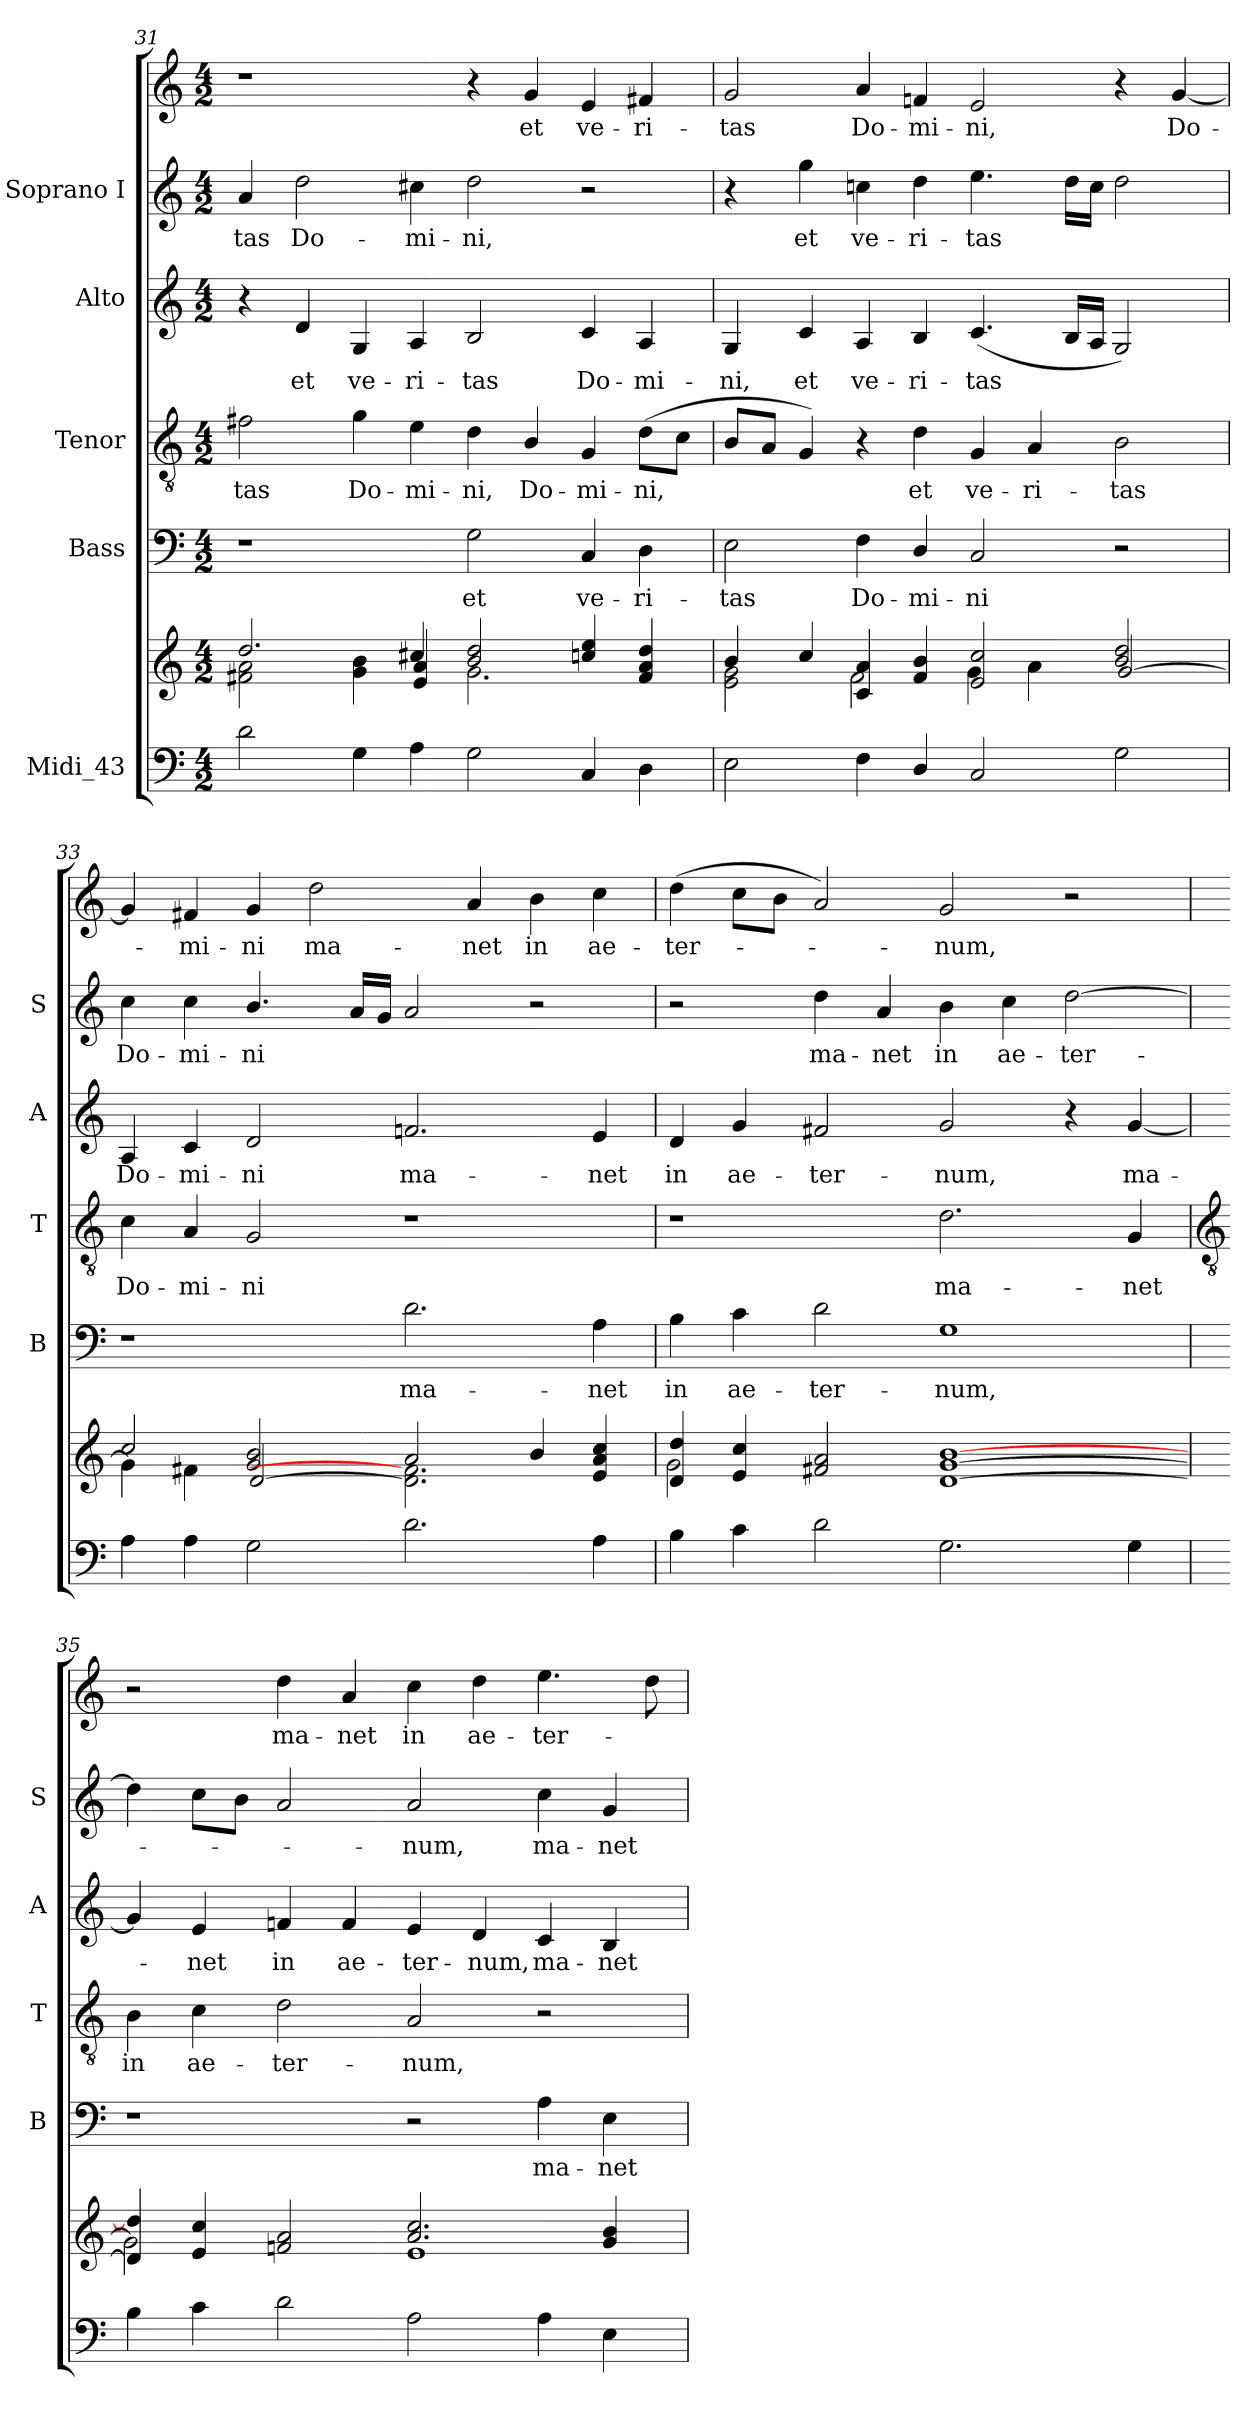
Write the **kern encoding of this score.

**kern	**kern	**kern	**text	**kern	**text	**kern	**text	**kern	**text	**kern	**text
*part5	*part5	*part4	*part4	*part3	*part3	*part2	*part2	*part1	*part1	*part1	*part1
*staff7	*staff6	*staff5	*staff5	*staff4	*staff4	*staff3	*staff3	*staff2	*staff2	*staff1	*staff1
*I"Midi_43	*	*I"Bass	*	*I"Tenor	*	*I"Alto	*	*I"Soprano I	*	*	*
*	*	*I'B	*	*I'T	*	*I'A	*	*I'S	*	*	*
!!LO:LB:g=z
*clefF4	*clefG2	*clefF4	*	*clefGv2	*	*clefG2	*	*clefG2	*	*clefG2	*
*k[]	*k[]	*k[]	*	*k[]	*	*k[]	*	*k[]	*	*k[]	*
*C:	*C:	*C:	*	*C:	*	*C:	*	*C:	*	*C:	*
*M4/2	*M4/2	*M4/2	*	*M4/2	*	*M4/2	*	*M4/2	*	*M4/2	*
=31	=31	=31	=31	=31	=31	=31	=31	=31	=31	=31	=31
*	*^	*	*	*	*	*	*	*	*	*	*
*	*	*^	*	*	*	*	*	*	*	*	*	*
!	!	!	!	!	!	!	!LO:LY:b	!	!	!	!LO:LY:b	!	!
2d	2.dd/	0ryy	2f#X\ 2a\	1r	.	2f#X	-tas	4r	.	4a	-tas	1r	.
!	!	!	!	!	!	!	!	!	!LO:LY:b	!	!LO:LY:b	!	!
.	.	.	.	.	.	.	.	4d	et	2dd	Do-	.	.
!	!	!	!	!	!	!	!LO:LY:b	!	!LO:LY:b	!	!	!	!
4G	.	.	4g\ 4b\	.	.	4g	Do-	4G	ve-	.	.	.	.
!	!	!	!	!	!	!	!LO:LY:b	!	!LO:LY:b	!	!LO:LY:b	!	!
4A	4cc#X/	.	4e/ 4a/	.	.	4e	-mi-	4A	-ri-	4cc#X	-mi-	.	.
!	!	!	!	!	!LO:LY:b	!	!LO:LY:b	!	!LO:LY:b	!	!LO:LY:b	!	!
2G	2b/ 2dd/	.	2.g\	2G	et	4d	-ni,	2B	-tas	2dd	-ni,	4r	.
!	!	!	!	!	!	!	!LO:LY:b	!	!	!	!	!	!LO:LY:b
.	.	.	.	.	.	4B/	Do-	.	.	.	.	4g	-et
!	!	!	!	!	!LO:LY:b	!	!LO:LY:b	!	!LO:LY:b	!	!	!	!LO:LY:b
4C	4ccn/ 4ee/	.	.	4C	ve-	4G	-mi-	4c	Do-	2r	.	4e	ve-
!	!	!	!	!	!LO:LY:b	!	!LO:LY:b	!	!LO:LY:b	!	!	!	!LO:LY:b
4D	4f#/ 4a/ 4dd/	.	4ryy	4D	-ri-	(<8dL	-ni,	4A	-mi-	.	.	4f#X	-ri-
.	.	.	.	.	.	8cJ	.	.	.	.	.	.	.
=32	=32	=32	=32	=32	=32	=32	=32	=32	=32	=32	=32	=32	=32
!	!	!	!	!	!LO:LY:b	!	!	!	!LO:LY:b	!	!	!	!LO:LY:b
2E	4b/	0ryy	2e\ 2g\	2E	-tas	8BL	.	4G	-ni,	4r	.	2g	tas
.	.	.	.	.	.	8AJ	.	.	.	.	.	.	.
!	!	!	!	!	!	!	!	!	!LO:LY:b	!	!LO:LY:b	!	!
.	4cc/	.	.	.	.	4G)	.	4c	et	4gg	et	.	.
!	!	!	!	!	!LO:LY:b	!	!	!	!LO:LY:b	!	!LO:LY:b	!	!LO:LY:b
4F	4c/ 4a/	.	2f\	4F	Do-	4r	.	4A	ve-	4ccn	ve-	4a	Do-
!	!	!	!	!	!LO:LY:b	!	!LO:LY:b	!	!LO:LY:b	!	!LO:LY:b	!	!LO:LY:b
4D/	4f/ 4b/	.	.	4D/	-mi-	4d	et	4B	-ri-	4dd	-ri-	4fn	-mi-
!	!	!	!	!	!LO:LY:b	!	!LO:LY:b	!	!LO:LY:b	!	!LO:LY:b	!	!LO:LY:b
2C	2e/ 2cc/	.	4g\	2C	-ni	4G	ve-	(<4.c	-tas	4.ee	-tas	2e	-ni,
!	!	!	!	!	!	!	!LO:LY:b	!	!	!	!	!	!
.	.	.	4a\	.	.	4A	-ri-	.	.	.	.	.	.
.	.	.	.	.	.	.	.	16BLL	.	16ddLL	.	.	.
.	.	.	.	.	.	.	.	16AJJ	.	16ccJJ	.	.	.
!	!	!	!	!	!	!	!LO:LY:b	!	!	!	!	!	!
2G	2b/ 2dd/	.	[2g/	2r	.	2B	-tas	2G)	.	2dd	.	4r	.
!	!	!	!	!	!	!	!	!	!	!	!	!	!LO:LY:b
.	.	.	.	.	.	.	.	.	.	.	.	[4g	Do-
=33	=33	=33	=33	=33	=33	=33	=33	=33	=33	=33	=33	=33	=33
!	!	!	!	!	!	!	!LO:LY:b	!	!LO:LY:b	!	!LO:LY:b	!	!
4A	2cc/	0ryy	4g\]	1r	.	4c	Do-	4A	Do-	4cc	-Do-	4g]	.
!	!	!	!	!	!	!	!LO:LY:b	!	!LO:LY:b	!	!LO:LY:b	!	!LO:LY:b
4A	.	.	4f#X\	.	.	4A	-mi-	4c	-mi-	4cc	-mi-	4f#X	mi-
!	!	!	!	!	!	!	!LO:LY:b	!	!LO:LY:b	!	!LO:LY:b	!	!LO:LY:b
2G	2g/ 2b/	.	[2d/	.	.	2G	-ni	2d	-ni	4.b/	-ni	4g	-ni
!	!	!	!	!	!	!	!	!	!	!	!	!	!LO:LY:b
.	.	.	.	.	.	.	.	.	.	.	.	2dd	ma-
.	.	.	.	.	.	.	.	.	.	16aLL	.	.	.
.	.	.	.	.	.	.	.	.	.	16gJJ	.	.	.
!	!	!	!	!	!LO:LY:b	!	!	!	!LO:LY:b	!	!	!	!
2.d	2a/	.	2.d\] 2.f\]	2.d	ma-	1r	.	2.fn	ma-	2a	.	.	.
!	!	!	!	!	!	!	!	!	!	!	!	!	!LO:LY:b
.	.	.	.	.	.	.	.	.	.	.	.	4a	-net
!	!	!	!	!	!	!	!	!	!	!	!	!	!LO:LY:b
.	4b/	.	.	.	.	.	.	.	.	2r	.	4b	in
!	!	!	!	!	!LO:LY:b	!	!	!	!LO:LY:b	!	!	!	!LO:LY:b
4A	4e/ 4a/ 4cc/	.	4ryy	4A	-net	.	.	4e	-net	.	.	4cc	ae-
=34	=34	=34	=34	=34	=34	=34	=34	=34	=34	=34	=34	=34	=34
!	!	!	!	!	!LO:LY:b	!	!	!	!LO:LY:b	!	!	!	!LO:LY:b
4B	4d/ 4dd/	0ryy	2g\	4B	in	1r	.	4d	in	2r	.	(>4dd	ter-
!	!	!	!	!	!LO:LY:b	!	!	!	!LO:LY:b	!	!	!	!
4c	4e/ 4cc/	.	.	4c	ae-	.	.	4g	ae-	.	.	8ccL	.
.	.	.	.	.	.	.	.	.	.	.	.	8bJ	.
!	!	!	!	!	!LO:LY:b	!	!	!	!LO:LY:b	!	!LO:LY:b	!	!
2d	2f#X/ 2a/	.	2ryy	2d	-ter-	.	.	2f#X	-ter-	4dd	ma-	2a)	.
!	!	!	!	!	!	!	!	!	!	!	!LO:LY:b	!	!
.	.	.	.	.	.	.	.	.	.	4a	-net	.	.
!	!	!	!	!	!LO:LY:b	!	!LO:LY:b	!	!LO:LY:b	!	!LO:LY:b	!	!LO:LY:b
2.G	[1d/ [1b/	.	[1g/	1G	-num,	2.d	ma-	2g	-num,	4b	in	2g	num,
!	!	!	!	!	!	!	!	!	!	!	!LO:LY:b	!	!
.	.	.	.	.	.	.	.	.	.	4cc	ae-	.	.
!	!	!	!	!	!	!	!	!	!	!	!LO:LY:b	!	!
.	.	.	.	.	.	.	.	4r	.	[2dd	-ter-	2r	.
!	!	!	!	!	!	!	!LO:LY:b	!	!LO:LY:b	!	!	!	!
4G	.	.	.	.	.	4G	-net	[4g	ma-	.	.	.	.
!!LO:LB:g=z
=35	=35	=35	=35	=35	=35	=35	=35	=35	=35	=35	=35	=35	=35
*	*	*	*	*	*	*clefGv2	*	*	*	*	*	*	*
!	!	!	!	!	!	!	!LO:LY:b	!	!	!	!	!	!
4B	4d/] 4dd/]	0ryy	2g\]	1r	.	4B	in	4g]	.	4dd]	.	2r	.
!	!	!	!	!	!	!	!LO:LY:b	!	!LO:LY:b	!	!	!	!
4c	4e/ 4cc/	.	.	.	.	4c	ae-	4e	net	8ccL	.	.	.
.	.	.	.	.	.	.	.	.	.	8bJ	.	.	.
!	!	!	!	!	!	!	!LO:LY:b	!	!LO:LY:b	!	!	!	!LO:LY:b
2d	2fn/ 2a/	.	2ryy	.	.	2d	-ter-	4fn	in	2a	.	4dd	ma-
!	!	!	!	!	!	!	!	!	!LO:LY:b	!	!	!	!LO:LY:b
.	.	.	.	.	.	.	.	4f	ae-	.	.	4a	-net
!	!	!	!	!	!	!	!LO:LY:b	!	!LO:LY:b	!	!LO:LY:b	!	!LO:LY:b
2A	2.a/ 2.cc/	.	1e\	2r	.	2A	-num,	4e	-ter-	2a	num,	4cc	in
!	!	!	!	!	!	!	!	!	!LO:LY:b	!	!	!	!LO:LY:b
.	.	.	.	.	.	.	.	4d	-num,	.	.	4dd	ae-
!	!	!	!	!	!LO:LY:b	!	!	!	!LO:LY:b	!	!LO:LY:b	!	!LO:LY:b
4A	.	.	.	4A	ma-	2r	.	4c	ma-	4cc	ma-	4.ee	-ter-
!	!	!	!	!	!LO:LY:b	!	!	!	!LO:LY:b	!	!LO:LY:b	!	!
4E	4g/ 4b/	.	.	4E	-net	.	.	4B	-net	4g	-net	.	.
.	.	.	.	.	.	.	.	.	.	.	.	8dd	.
*	*v	*v	*v	*	*	*	*	*	*	*	*	*	*
=	=	=	=	=	=	=	=	=	=	=	=
*-	*-	*-	*-	*-	*-	*-	*-	*-	*-	*-	*-
